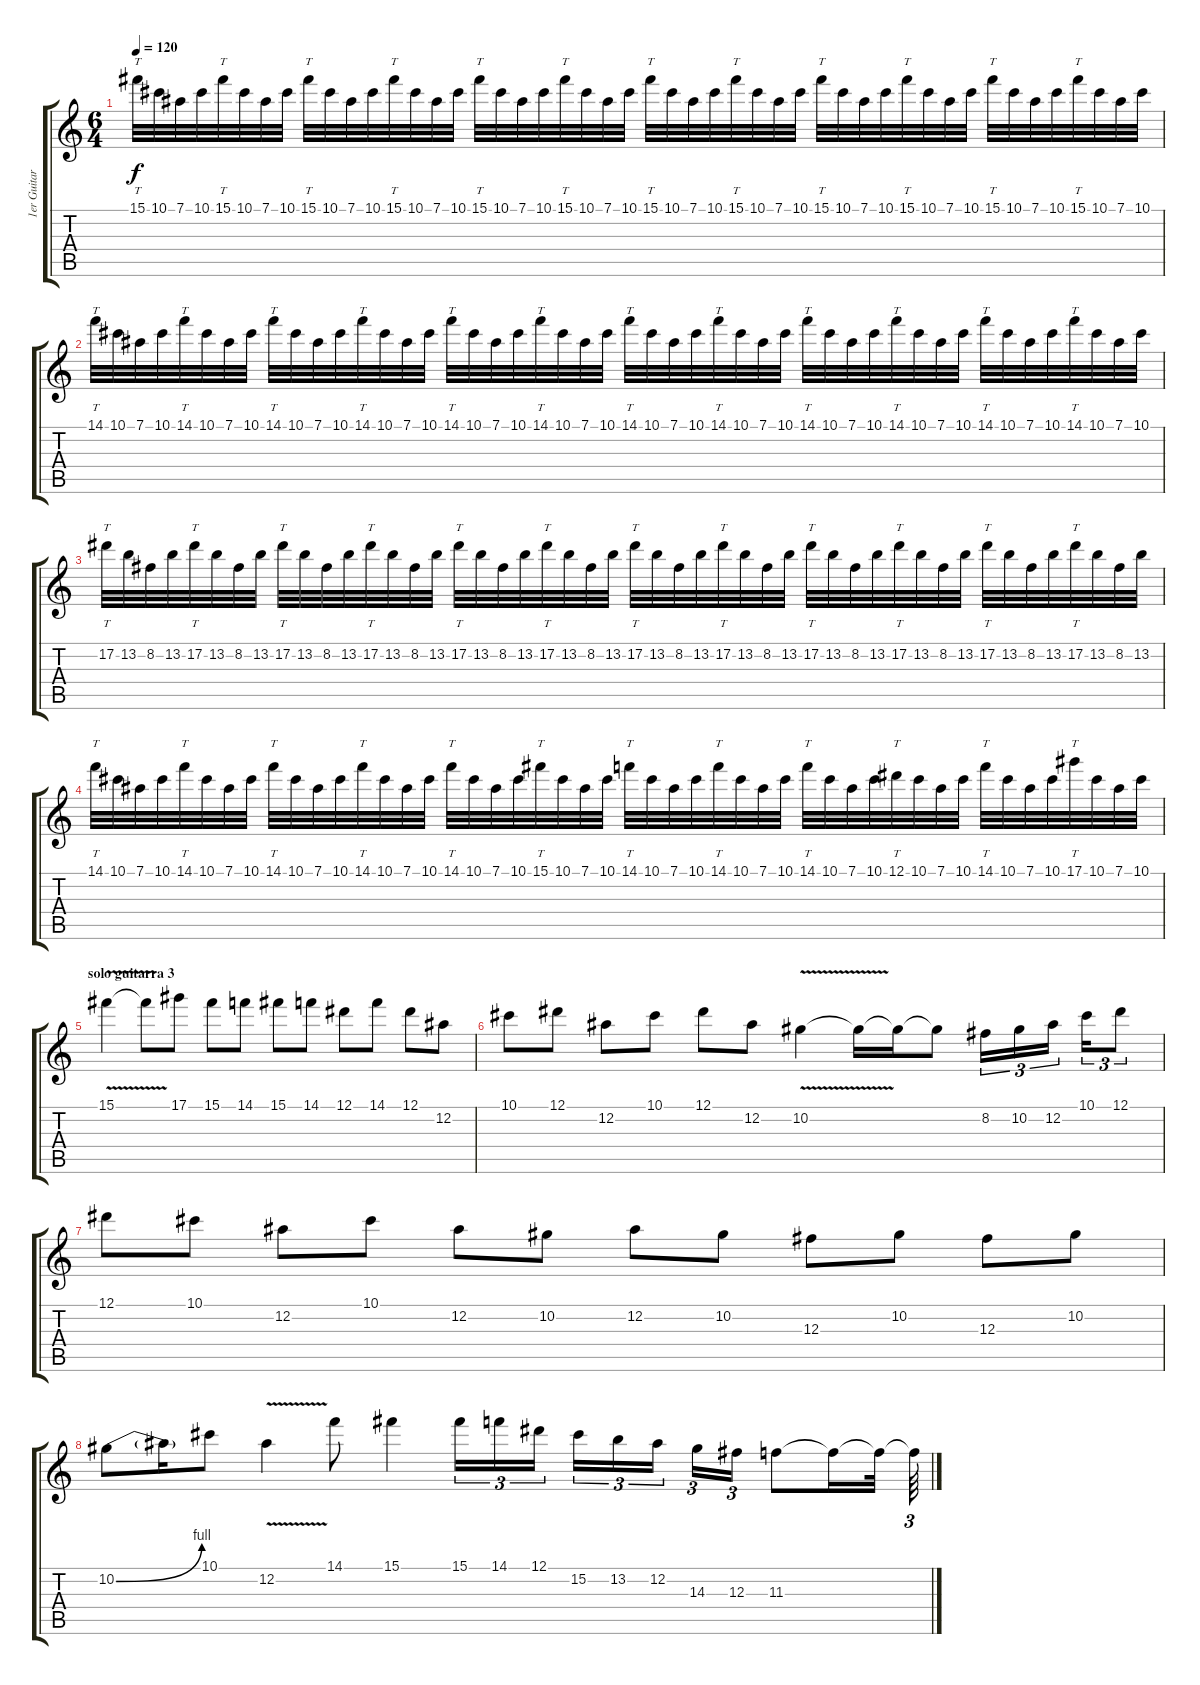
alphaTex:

\track ("1er Guitarra" "1er Guitar") {instrument overdrivenguitar}
\staff {score tabs}
\tuning (Eb4 Bb3 Gb3 Db3 Ab2 Eb2) {hide}
\ts (6 4)
\tempo 120
\clef g2
\ks c
15.1.32{tt dy f} 10.1.32 7.1.32 10.1.32 15.1.32{tt} 10.1.32 7.1.32 10.1.32 15.1.32{tt} 10.1.32 7.1.32 10.1.32 15.1.32{tt} 10.1.32 7.1.32 10.1.32 15.1.32{tt} 10.1.32 7.1.32 10.1.32 15.1.32{tt} 10.1.32 7.1.32 10.1.32 15.1.32{tt} 10.1.32 7.1.32 10.1.32 15.1.32{tt} 10.1.32 7.1.32 10.1.32 15.1.32{tt} 10.1.32 7.1.32 10.1.32 15.1.32{tt} 10.1.32 7.1.32 10.1.32 15.1.32{tt} 10.1.32 7.1.32 10.1.32 15.1.32{tt} 10.1.32 7.1.32 10.1.32 |
14.1.32{tt} 10.1.32 7.1.32 10.1.32 14.1.32{tt} 10.1.32 7.1.32 10.1.32 14.1.32{tt} 10.1.32 7.1.32 10.1.32 14.1.32{tt} 10.1.32 7.1.32 10.1.32 14.1.32{tt} 10.1.32 7.1.32 10.1.32 14.1.32{tt} 10.1.32 7.1.32 10.1.32 14.1.32{tt} 10.1.32 7.1.32 10.1.32 14.1.32{tt} 10.1.32 7.1.32 10.1.32 14.1.32{tt} 10.1.32 7.1.32 10.1.32 14.1.32{tt} 10.1.32 7.1.32 10.1.32 14.1.32{tt} 10.1.32 7.1.32 10.1.32 14.1.32{tt} 10.1.32 7.1.32 10.1.32 |
17.2.32{tt} 13.2.32 8.2.32 13.2.32 17.2.32{tt} 13.2.32 8.2.32 13.2.32 17.2.32{tt} 13.2.32 8.2.32 13.2.32 17.2.32{tt} 13.2.32 8.2.32 13.2.32 17.2.32{tt} 13.2.32 8.2.32 13.2.32 17.2.32{tt} 13.2.32 8.2.32 13.2.32 17.2.32{tt} 13.2.32 8.2.32 13.2.32 17.2.32{tt} 13.2.32 8.2.32 13.2.32 17.2.32{tt} 13.2.32 8.2.32 13.2.32 17.2.32{tt} 13.2.32 8.2.32 13.2.32 17.2.32{tt} 13.2.32 8.2.32 13.2.32 17.2.32{tt} 13.2.32 8.2.32 13.2.32 |
14.1.32{tt} 10.1.32 7.1.32 10.1.32 14.1.32{tt} 10.1.32 7.1.32 10.1.32 14.1.32{tt} 10.1.32 7.1.32 10.1.32 14.1.32{tt} 10.1.32 7.1.32 10.1.32 14.1.32{tt} 10.1.32 7.1.32 10.1.32 15.1.32{tt} 10.1.32 7.1.32 10.1.32 14.1.32{tt} 10.1.32 7.1.32 10.1.32 14.1.32{tt} 10.1.32 7.1.32 10.1.32 14.1.32{tt} 10.1.32 7.1.32 10.1.32 12.1.32{tt} 10.1.32 7.1.32 10.1.32 14.1.32{tt} 10.1.32 7.1.32 10.1.32 17.1.32{tt} 10.1.32 7.1.32 10.1.32 |
\section ("" "solo guitarra 3")
15.1{v}.4 15.1{t}.8 17.1.8 15.1.8 14.1.8 15.1.8 14.1.8 12.1.8 14.1.8 12.1.8 12.2.8 |
10.1.8 12.1.8 12.2.8 10.1.8 12.1.8 12.2.8 10.2{v}.4 10.2{t}.16 10.2{t}.16 10.2{t}.8 8.2.16{tu (3 2)} 10.2.16{tu (3 2)} 12.2.16{tu (3 2)} 10.1.16{tu (3 2)} 12.1.8{tu (3 2)} |
12.1.8 10.1.8 12.2.8 10.1.8 12.2.8 10.2.8 12.2.8 10.2.8 12.3.8 10.2.8 12.3.8 10.2.8 |
10.2{be (bend 0 0 60 4)}.8 10.2{t}.16 10.1.8 12.2{v}.4 14.1.8 15.1.4 15.1.16{tu (3 2)} 14.1.16{tu (3 2)} 12.1.16{tu (3 2)} 15.2.16{tu (3 2)} 13.2.16{tu (3 2)} 12.2.16{tu (3 2)} 14.3.16{tu (3 2)} 12.3.16{tu (3 2)} 11.3.8 11.3{t}.16 11.3{t}.32 11.3{t}.64{tu (3 2)}
